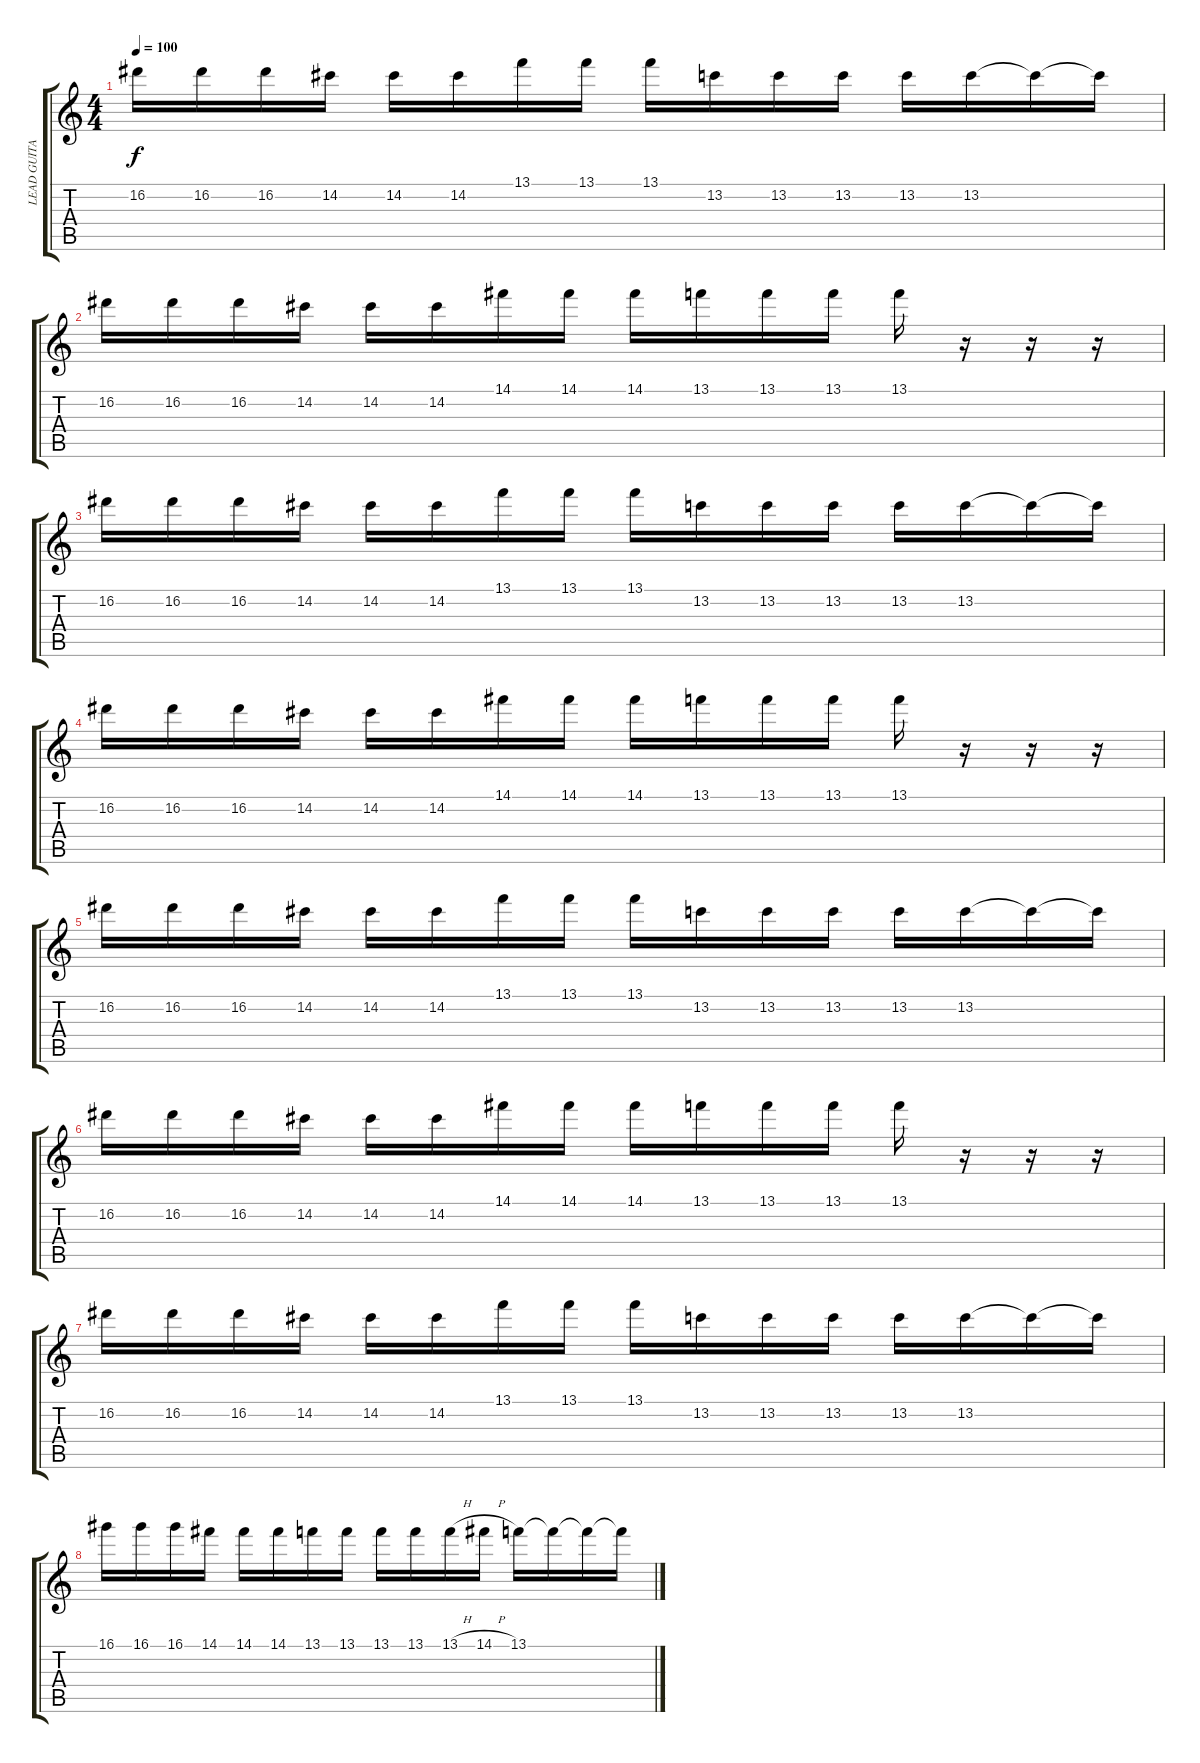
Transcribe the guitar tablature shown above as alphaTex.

\track ("LEAD GUITAR" "LEAD GUITA") {instrument electricguitarjazz}
\staff {score tabs}
\tuning (E4 B3 G3 D3 A2 E2) {hide}
\ts (4 4)
\tempo 100
\clef g2
\ks c
16.2.16{dy f} 16.2.16 16.2.16 14.2.16 14.2.16 14.2.16 13.1.16 13.1.16 13.1.16 13.2.16 13.2.16 13.2.16 13.2.16 13.2.16 13.2{t}.16 13.2{t}.16 |
16.2.16 16.2.16 16.2.16 14.2.16 14.2.16 14.2.16 14.1.16 14.1.16 14.1.16 13.1.16 13.1.16 13.1.16 13.1.16 r.16 r.16 r.16 |
16.2.16 16.2.16 16.2.16 14.2.16 14.2.16 14.2.16 13.1.16 13.1.16 13.1.16 13.2.16 13.2.16 13.2.16 13.2.16 13.2.16 13.2{t}.16 13.2{t}.16 |
16.2.16 16.2.16 16.2.16 14.2.16 14.2.16 14.2.16 14.1.16 14.1.16 14.1.16 13.1.16 13.1.16 13.1.16 13.1.16 r.16 r.16 r.16 |
16.2.16 16.2.16 16.2.16 14.2.16 14.2.16 14.2.16 13.1.16 13.1.16 13.1.16 13.2.16 13.2.16 13.2.16 13.2.16 13.2.16 13.2{t}.16 13.2{t}.16 |
16.2.16 16.2.16 16.2.16 14.2.16 14.2.16 14.2.16 14.1.16 14.1.16 14.1.16 13.1.16 13.1.16 13.1.16 13.1.16 r.16 r.16 r.16 |
16.2.16 16.2.16 16.2.16 14.2.16 14.2.16 14.2.16 13.1.16 13.1.16 13.1.16 13.2.16 13.2.16 13.2.16 13.2.16 13.2.16 13.2{t}.16 13.2{t}.16 |
16.1.16 16.1.16 16.1.16 14.1.16 14.1.16 14.1.16 13.1.16 13.1.16 13.1.16 13.1.16 13.1{h}.16 14.1{h}.16 13.1.16 13.1{t}.16 13.1{t}.16 13.1{t}.16
